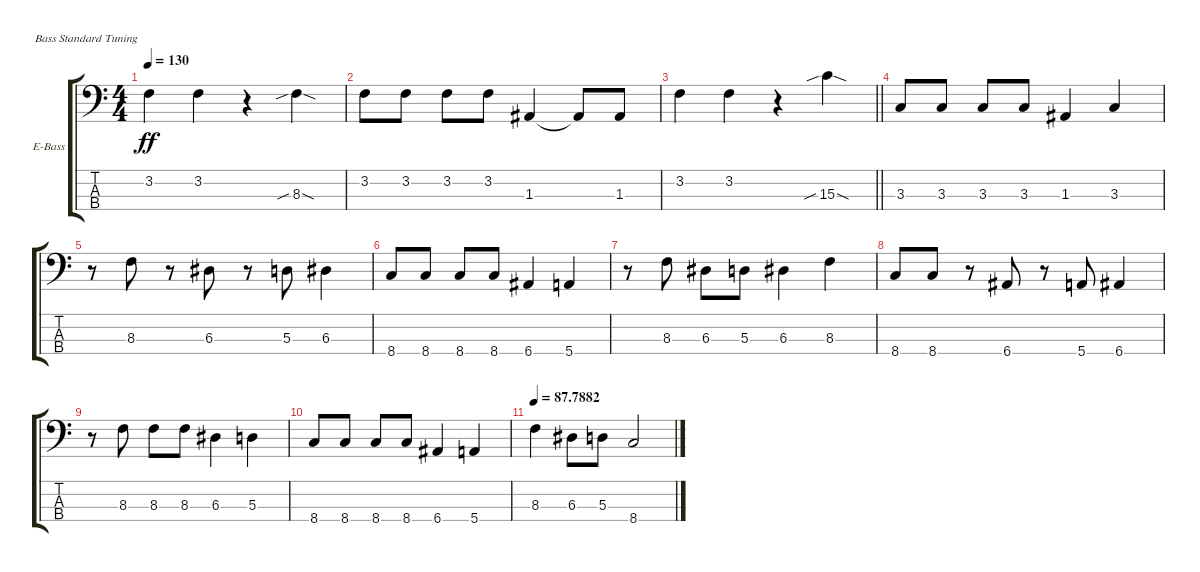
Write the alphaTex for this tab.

\defaultSystemsLayout 4
\bracketExtendMode groupsimilarinstruments
\firstSystemTrackNameOrientation horizontal
\otherSystemsTrackNameOrientation horizontal
\track ("Electric Bass" "E-Bass") {instrument electricbassfinger}
\staff {score tabs}
\tuning (G2 D2 A1 E1)
\ts (4 4)
\tempo 130
\clef f4
\scale
0.333333
\ks c
3.2.4{dy ff} 3.2.4 r.4 8.3{sib sod}.4 |
\scale
0.333333 3.2.8 3.2.8 3.2.8 3.2.8 1.3.4 1.3{t}.8 1.3.8 |
\scale
0.333333
\barLineRight lightlight
3.2.4 3.2.4 r.4 15.3{sib sod}.4 |
\scale
0.333333 3.3.8 3.3.8 3.3.8 3.3.8 1.3.4 3.3.4 |
\scale
0.333333 r.8 8.3.8 r.8 6.3.8 r.8 5.3.8 6.3.4 |
\scale
0.333333 8.4.8 8.4.8 8.4.8 8.4.8 6.4.4 5.4.4 |
r.8 8.3.8 6.3.8 5.3.8 6.3.4 8.3.4 |
8.4.8 8.4.8 r.8 6.4.8 r.8 5.4.8 6.4.4 |
r.8 8.3.8 8.3.8 8.3.8 6.3.4 5.3.4 |
8.4.8 8.4.8 8.4.8 8.4.8 6.4.4 5.4.4 |
\tempo
87.7882 8.3.4 6.3.8 5.3.8 8.4.2
